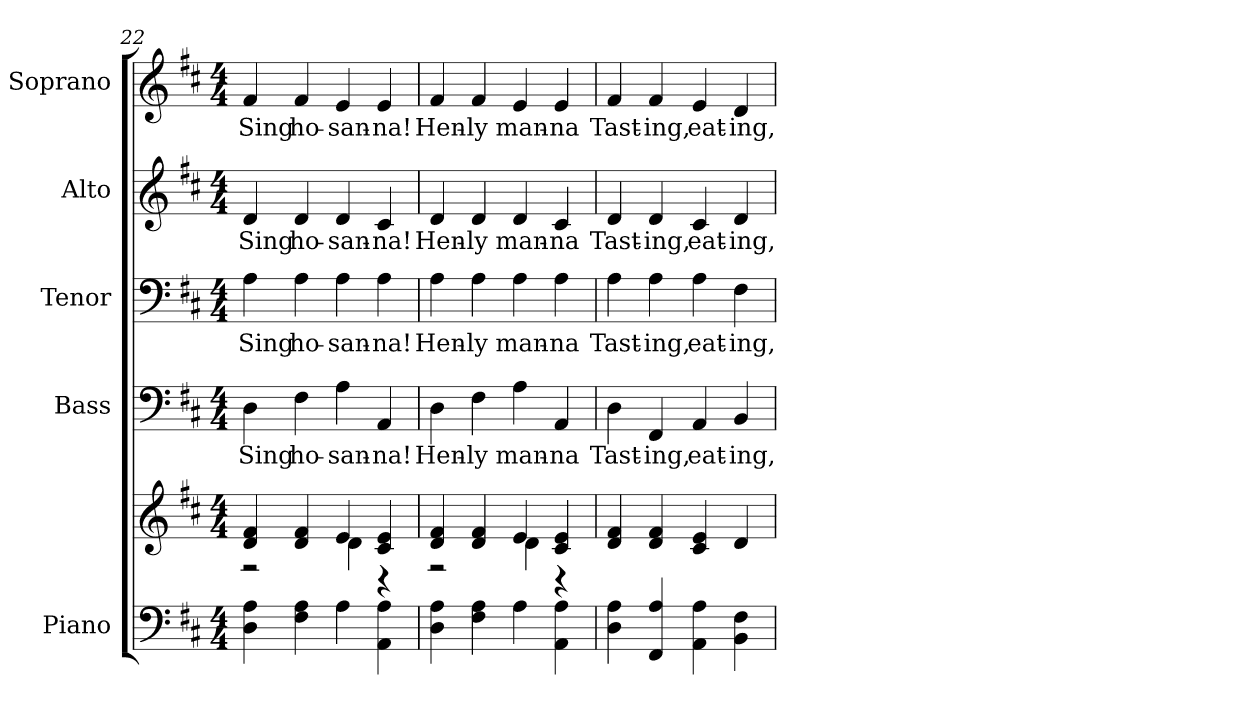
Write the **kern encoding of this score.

**kern	**kern	**kern	**text	**kern	**text	**kern	**text	**kern	**text
*part5	*part5	*part4	*part4	*part3	*part3	*part2	*part2	*part1	*part1
*staff6	*staff5	*staff4	*staff4	*staff3	*staff3	*staff2	*staff2	*staff1	*staff1
*I"Piano	*	*I"Bass	*	*I"Tenor	*	*I"Alto	*	*I"Soprano	*
*I'Pno.	*	*I'B.	*	*I'T.	*	*I'A.	*	*I'S.	*
!!LO:LB:g=z
*clefF4	*clefG2	*clefF4	*	*clefF4	*	*clefG2	*	*clefG2	*
*k[f#c#]	*k[f#c#]	*k[f#c#]	*	*k[f#c#]	*	*k[f#c#]	*	*k[f#c#]	*
*D:	*D:	*D:	*	*D:	*	*D:	*	*D:	*
*M4/4	*M4/4	*M4/4	*	*M4/4	*	*M4/4	*	*M4/4	*
=22	=22	=22	=22	=22	=22	=22	=22	=22	=22
*	*^	*	*	*	*	*	*	*	*
!	!	!	!	!LO:LY:b:color=#000000	!	!	!	!	!	!
!	!	!	!	!	!	!LO:LY:b:color=#000000	!	!	!	!
!	!	!	!	!	!	!	!	!LO:LY:b:color=#000000	!	!
!	!	!	!	!	!	!	!	!	!	!LO:LY:b:color=#000000
4Di\ 4Ai	4di/ 4f#i	2r	4Di\	Sing	4Ai\	Sing	4di/	Sing	4f#i/	Sing
!	!	!	!	!LO:LY:b:color=#000000	!	!	!	!	!	!
!	!	!	!	!	!	!LO:LY:b:color=#000000	!	!	!	!
!	!	!	!	!	!	!	!	!LO:LY:b:color=#000000	!	!
!	!	!	!	!	!	!	!	!	!	!LO:LY:b:color=#000000
4F#i\ 4Ai	4di/ 4f#i	.	4F#i\	ho-	4Ai\	ho-	4di/	ho-	4f#i/	ho-
!	!	!	!	!LO:LY:b:color=#000000	!	!	!	!	!	!
!	!	!	!	!	!	!LO:LY:b:color=#000000	!	!	!	!
!	!	!	!	!	!	!	!	!LO:LY:b:color=#000000	!	!
!	!	!	!	!	!	!	!	!	!	!LO:LY:b:color=#000000
4Ai\	4ei/	4di\	4Ai\	-san-	4Ai\	-san-	4di/	-san-	4ei/	-san-
!	!	!	!	!LO:LY:b:color=#000000	!	!	!	!	!	!
!	!	!	!	!	!	!LO:LY:b:color=#000000	!	!	!	!
!	!	!	!	!	!	!	!	!LO:LY:b:color=#000000	!	!
!	!	!	!	!	!	!	!	!	!	!LO:LY:b:color=#000000
4AAi\ 4Ai	4c#i/ 4ei	4r	4AAi/	-na!	4Ai\	-na!	4c#i/	-na!	4ei/	-na!
=23	=23	=23	=23	=23	=23	=23	=23	=23	=23	=23
!	!	!	!	!LO:LY:b:color=#000000	!	!	!	!	!	!
!	!	!	!	!	!	!LO:LY:b:color=#000000	!	!	!	!
!	!	!	!	!	!	!	!	!LO:LY:b:color=#000000	!	!
!	!	!	!	!	!	!	!	!	!	!LO:LY:b:color=#000000
4Di\ 4Ai	4di/ 4f#i	2r	4Di\	Hen-	4Ai\	Hen-	4di/	Hen-	4f#i/	Hen-
!	!	!	!	!LO:LY:b:color=#000000	!	!	!	!	!	!
!	!	!	!	!	!	!LO:LY:b:color=#000000	!	!	!	!
!	!	!	!	!	!	!	!	!LO:LY:b:color=#000000	!	!
!	!	!	!	!	!	!	!	!	!	!LO:LY:b:color=#000000
4F#i\ 4Ai	4di/ 4f#i	.	4F#i\	-ly	4Ai\	-ly	4di/	-ly	4f#i/	-ly
!	!	!	!	!LO:LY:b:color=#000000	!	!	!	!	!	!
!	!	!	!	!	!	!LO:LY:b:color=#000000	!	!	!	!
!	!	!	!	!	!	!	!	!LO:LY:b:color=#000000	!	!
!	!	!	!	!	!	!	!	!	!	!LO:LY:b:color=#000000
4Ai\	4ei/	4di\	4Ai\	man-	4Ai\	man-	4di/	man-	4ei/	man-
!	!	!	!	!LO:LY:b:color=#000000	!	!	!	!	!	!
!	!	!	!	!	!	!LO:LY:b:color=#000000	!	!	!	!
!	!	!	!	!	!	!	!	!LO:LY:b:color=#000000	!	!
!	!	!	!	!	!	!	!	!	!	!LO:LY:b:color=#000000
4AAi\ 4Ai	4c#i/ 4ei	4r	4AAi/	-na	4Ai\	-na	4c#i/	-na	4ei/	-na
*	*v	*v	*	*	*	*	*	*	*	*
!!LO:PB:g=z
=24	=24	=24	=24	=24	=24	=24	=24	=24	=24
*	*^	*	*	*	*	*	*	*	*
!	!	!	!	!LO:LY:b:color=#000000	!	!	!	!	!	!
*	*v	*v	*	*	*	*	*	*	*	*
*	*^	*	*	*	*	*	*	*	*
!	!	!	!	!	!	!LO:LY:b:color=#000000	!	!	!	!
*	*v	*v	*	*	*	*	*	*	*	*
*	*^	*	*	*	*	*	*	*	*
!	!	!	!	!	!	!	!	!LO:LY:b:color=#000000	!	!
*	*v	*v	*	*	*	*	*	*	*	*
*	*^	*	*	*	*	*	*	*	*
!	!	!	!	!	!	!	!	!	!	!LO:LY:b:color=#000000
*	*v	*v	*	*	*	*	*	*	*	*
4Di\ 4Ai	4di/ 4f#i	4Di\	Tast-	4Ai\	Tast-	4di/	Tast-	4f#i/	Tast-
!	!	!	!LO:LY:b:color=#000000	!	!	!	!	!	!
!	!	!	!	!	!LO:LY:b:color=#000000	!	!	!	!
!	!	!	!	!	!	!	!LO:LY:b:color=#000000	!	!
!	!	!	!	!	!	!	!	!	!LO:LY:b:color=#000000
4FF#i/ 4Ai	4di/ 4f#i	4FF#i/	-ing,	4Ai\	-ing,	4di/	-ing,	4f#i/	-ing,
!	!	!	!LO:LY:b:color=#000000	!	!	!	!	!	!
!	!	!	!	!	!LO:LY:b:color=#000000	!	!	!	!
!	!	!	!	!	!	!	!LO:LY:b:color=#000000	!	!
!	!	!	!	!	!	!	!	!	!LO:LY:b:color=#000000
4AAi\ 4Ai	4c#i/ 4ei	4AAi/	eat-	4Ai\	eat-	4c#i/	eat-	4ei/	eat-
!	!	!	!LO:LY:b:color=#000000	!	!	!	!	!	!
!	!	!	!	!	!LO:LY:b:color=#000000	!	!	!	!
!	!	!	!	!	!	!	!LO:LY:b:color=#000000	!	!
!	!	!	!	!	!	!	!	!	!LO:LY:b:color=#000000
4BBi\ 4F#i	4di/	4BBi/	-ing,	4F#i\	-ing,	4di/	-ing,	4di/	-ing,
=	=	=	=	=	=	=	=	=	=
*-	*-	*-	*-	*-	*-	*-	*-	*-	*-
